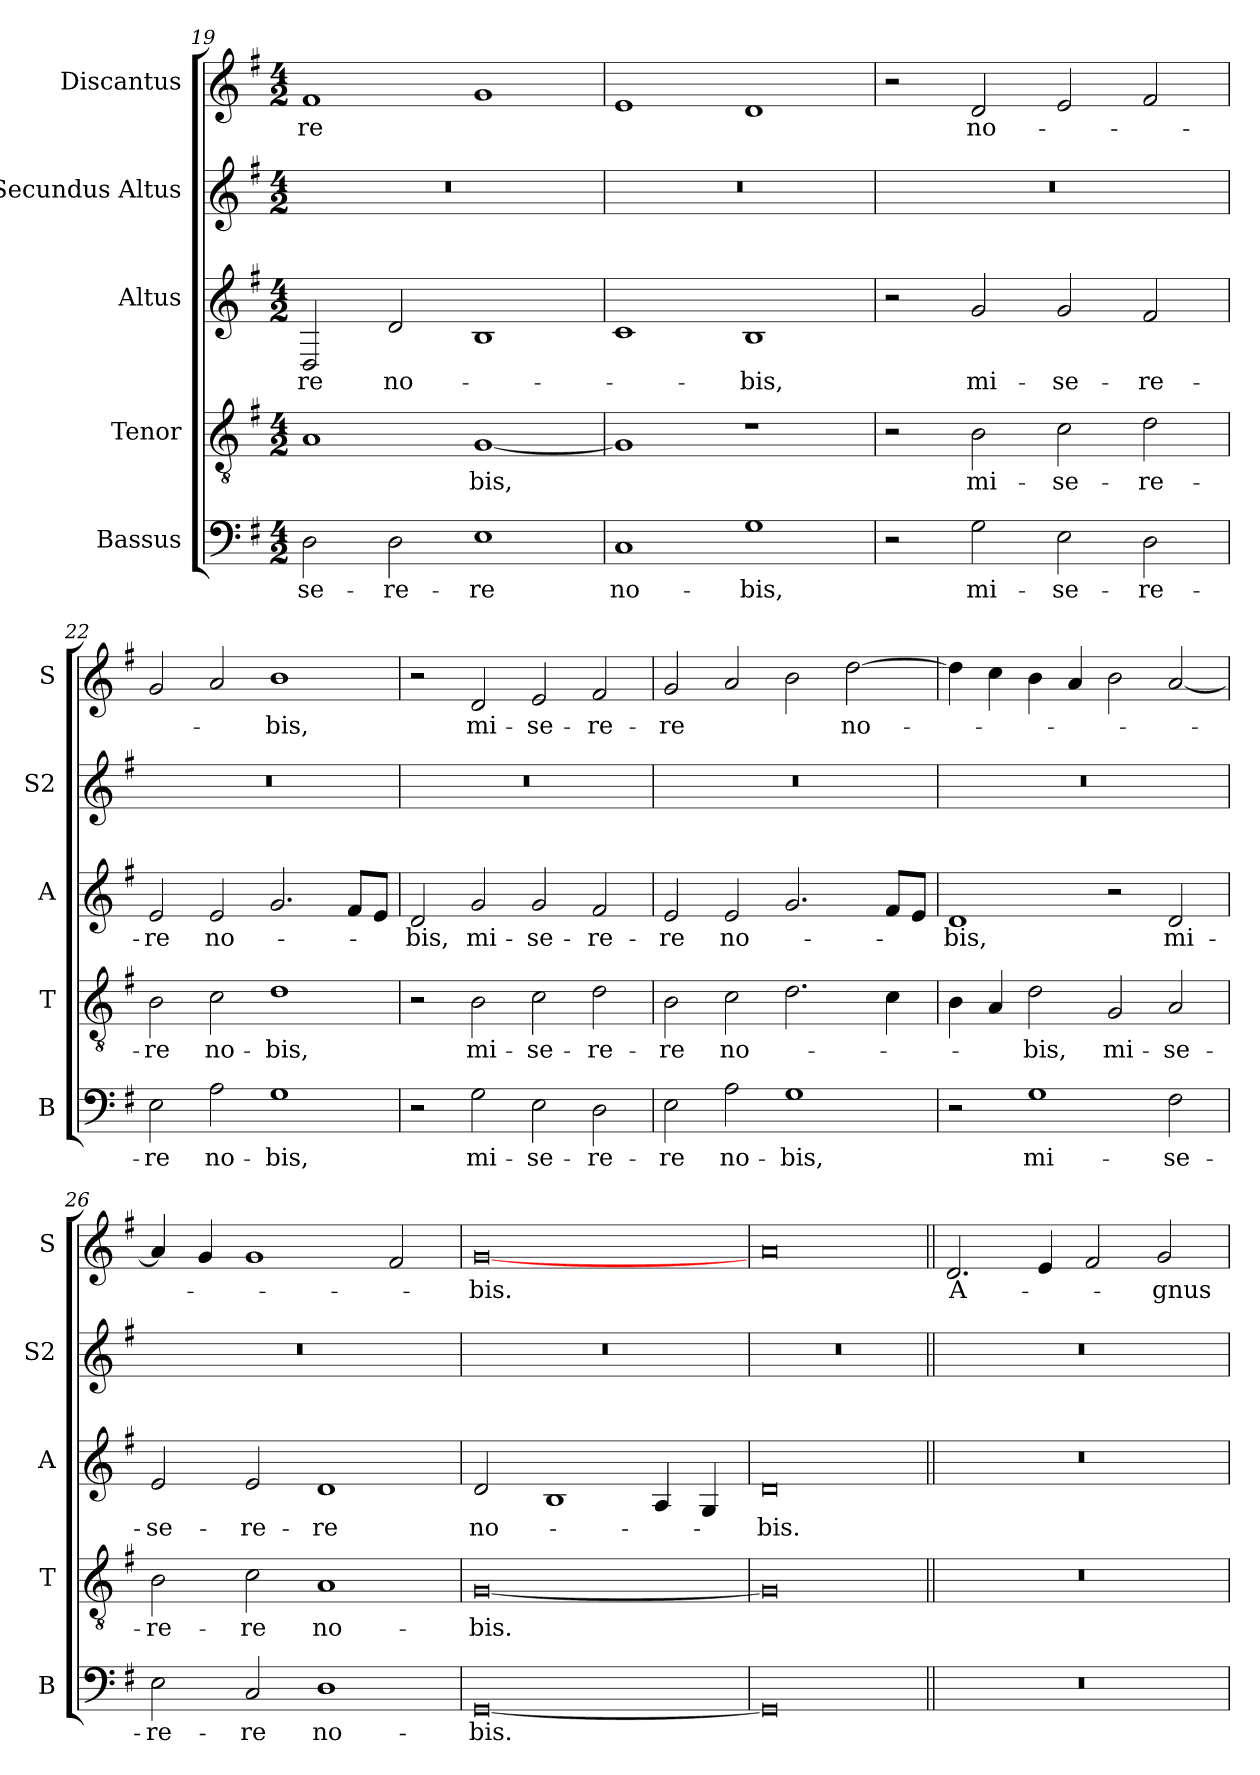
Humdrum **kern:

**kern	**text	**kern	**text	**kern	**text	**kern	**kern	**text
*part5	*part5	*part4	*part4	*part3	*part3	*part2	*part1	*part1
*staff5	*staff5	*staff4	*staff4	*staff3	*staff3	*staff2	*staff1	*staff1
*I"Bassus	*	*I"Tenor	*	*I"Altus	*	*I"Secundus Altus	*I"Discantus	*
*I'B	*	*I'T	*	*I'A	*	*I'S2	*I'S	*
*clefF4	*	*clefGv2	*	*clefG2	*	*clefG2	*clefG2	*
*k[f#]	*	*k[f#]	*	*k[f#]	*	*k[f#]	*k[f#]	*
*G:	*	*G:	*	*G:	*	*G:	*G:	*
*M4/2	*	*M4/2	*	*M4/2	*	*M4/2	*M4/2	*
=19	=19	=19	=19	=19	=19	=19	=19	=19
!	!LO:LY:b	!	!	!	!LO:LY:b	!	!	!LO:LY:b
2D\	-se-	1A	.	2D/	-re	0r	1f#	-re
!	!LO:LY:b	!	!	!	!LO:LY:b	!	!	!
2D\	-re-	.	.	2d/	no-	.	.	.
!	!LO:LY:b	!	!LO:LY:b	!	!	!	!	!
1E	-re	[1G	-bis,	1B	.	.	1g	.
=20	=20	=20	=20	=20	=20	=20	=20	=20
!	!LO:LY:b	!	!	!	!	!	!	!
1C	no-	1G]	.	1c	.	0r	1e	.
!	!LO:LY:b	!	!	!	!LO:LY:b	!	!	!
1G	-bis,	1r	.	1B	-bis,	.	1d	.
=21	=21	=21	=21	=21	=21	=21	=21	=21
2r	.	2r	.	2r	.	0r	2r	.
!	!LO:LY:b	!	!LO:LY:b	!	!LO:LY:b	!	!	!LO:LY:b
2G\	mi-	2B\	mi-	2g/	mi-	.	2d/	no-
!	!LO:LY:b	!	!LO:LY:b	!	!LO:LY:b	!	!	!
2E\	-se-	2c\	-se-	2g/	-se-	.	2e/	.
!	!LO:LY:b	!	!LO:LY:b	!	!LO:LY:b	!	!	!
2D\	-re-	2d\	-re-	2f#/	-re-	.	2f#/	.
=22	=22	=22	=22	=22	=22	=22	=22	=22
!	!LO:LY:b	!	!LO:LY:b	!	!LO:LY:b	!	!	!
2E\	-re	2B\	-re	2e/	-re	0r	2g/	.
!	!LO:LY:b	!	!LO:LY:b	!	!LO:LY:b	!	!	!
2A\	no-	2c\	no-	2e/	no-	.	2a/	.
!	!LO:LY:b	!	!LO:LY:b	!	!	!	!	!LO:LY:b
1G	-bis,	1d	-bis,	2.g/	.	.	1b	-bis,
.	.	.	.	8f#/L	.	.	.	.
.	.	.	.	8e/J	.	.	.	.
!!LO:LB:g=z
=23	=23	=23	=23	=23	=23	=23	=23	=23
!	!	!	!	!	!LO:LY:b	!	!	!
2r	.	2r	.	2d/	-bis,	0r	2r	.
!	!LO:LY:b	!	!LO:LY:b	!	!LO:LY:b	!	!	!LO:LY:b
2G\	mi-	2B\	mi-	2g/	mi-	.	2d/	mi-
!	!LO:LY:b	!	!LO:LY:b	!	!LO:LY:b	!	!	!LO:LY:b
2E\	-se-	2c\	-se-	2g/	-se-	.	2e/	-se-
!	!LO:LY:b	!	!LO:LY:b	!	!LO:LY:b	!	!	!LO:LY:b
2D\	-re-	2d\	-re-	2f#/	-re-	.	2f#/	-re-
=24	=24	=24	=24	=24	=24	=24	=24	=24
!	!LO:LY:b	!	!LO:LY:b	!	!LO:LY:b	!	!	!LO:LY:b
2E\	-re	2B\	-re	2e/	-re	0r	2g/	-re
!	!LO:LY:b	!	!LO:LY:b	!	!LO:LY:b	!	!	!
2A\	no-	2c\	no-	2e/	no-	.	2a/	.
!	!LO:LY:b	!	!	!	!	!	!	!
1G	-bis,	2.d\	.	2.g/	.	.	2b\	.
!	!	!	!	!	!	!	!	!LO:LY:b
.	.	.	.	.	.	.	[2dd\	no-
.	.	4c\	.	8f#/L	.	.	.	.
.	.	.	.	8e/J	.	.	.	.
=25	=25	=25	=25	=25	=25	=25	=25	=25
!	!	!	!	!	!LO:LY:b	!	!	!
2r	.	4B\	.	1d	-bis,	0r	4dd\]	.
.	.	4A/	.	.	.	.	4cc\	.
!	!LO:LY:b	!	!LO:LY:b	!	!	!	!	!
1G	mi-	2d\	-bis,	.	.	.	4b\	.
.	.	.	.	.	.	.	4a/	.
!	!	!	!LO:LY:b	!	!	!	!	!
.	.	2G/	mi-	2r	.	.	2b\	.
!	!LO:LY:b	!	!LO:LY:b	!	!LO:LY:b	!	!	!
2F#\	-se-	2A/	-se-	2d/	mi-	.	[2a/	.
=26	=26	=26	=26	=26	=26	=26	=26	=26
!	!LO:LY:b	!	!LO:LY:b	!	!LO:LY:b	!	!	!
2E\	-re-	2B\	-re-	2e/	-se-	0r	4a/]	.
.	.	.	.	.	.	.	4g/	.
!	!LO:LY:b	!	!LO:LY:b	!	!LO:LY:b	!	!	!
2C/	-re	2c\	-re	2e/	-re-	.	1g	.
!	!LO:LY:b	!	!LO:LY:b	!	!LO:LY:b	!	!	!
1D	no-	1A	no-	1d	-re	.	.	.
.	.	.	.	.	.	.	2f#/	.
=27	=27	=27	=27	=27	=27	=27	=27	=27
!	!LO:LY:b	!	!LO:LY:b	!	!LO:LY:b	!	!	!LO:LY:b
[0GG	-bis.	[0G	-bis.	2d/	no-	0r	[0g	-bis.
.	.	.	.	1B	.	.	.	.
.	.	.	.	4A/	.	.	.	.
.	.	.	.	4G/	.	.	.	.
=28	=28	=28	=28	=28	=28	=28	=28	=28
!	!	!	!	!	!LO:LY:b	!	!	!
0GG]	.	0G]	.	0d	-bis.	0r	0a	.
!!LO:LB:g=z
=29||	=29||	=29||	=29||	=29||	=29||	=29||	=29||	=29||
!	!	!	!	!	!	!	!	!LO:LY:b
0r	.	0r	.	0r	.	0r	2.d/	A-
.	.	.	.	.	.	.	4e/	.
.	.	.	.	.	.	.	2f#/	.
!	!	!	!	!	!	!	!	!LO:LY:b
.	.	.	.	.	.	.	2g/	-gnus
=	=	=	=	=	=	=	=	=
*-	*-	*-	*-	*-	*-	*-	*-	*-
